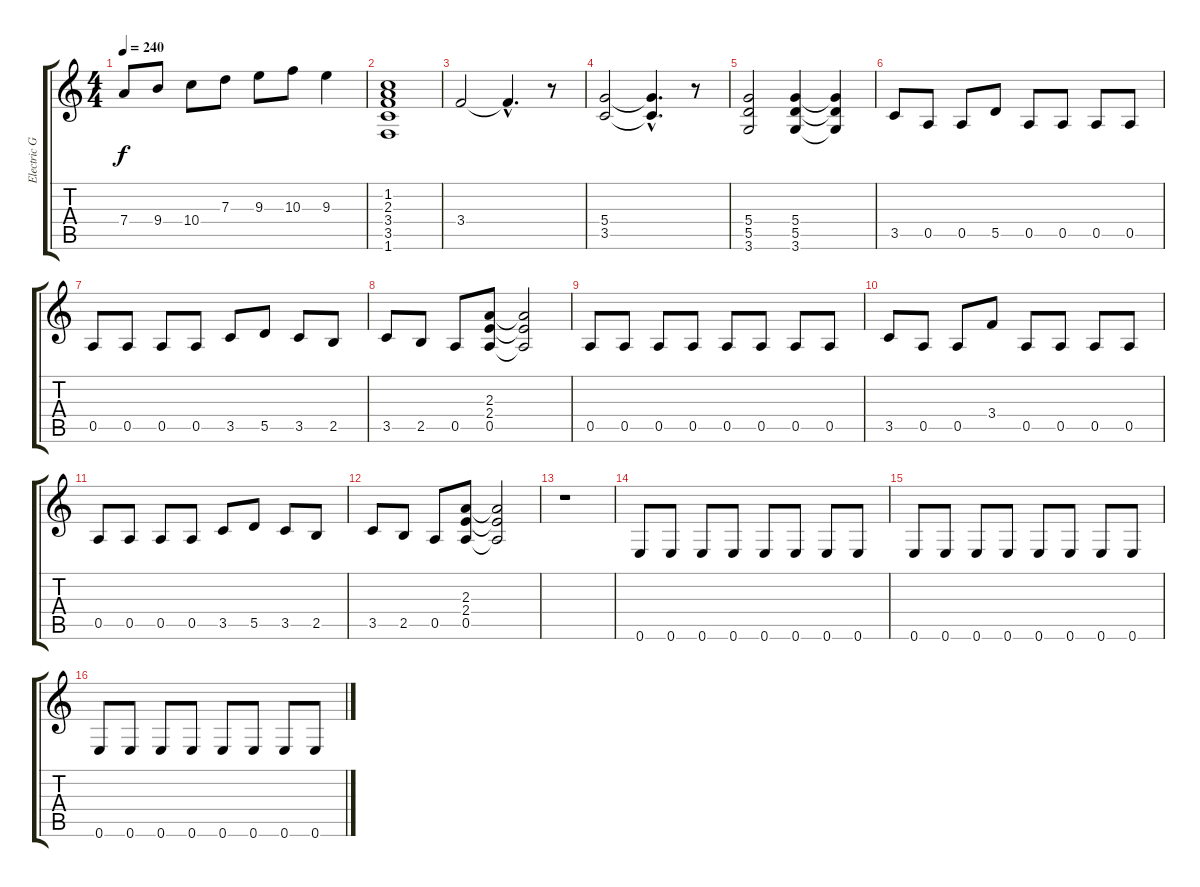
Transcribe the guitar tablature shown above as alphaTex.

\track ("Electric Guitar 3" "Electric G") {instrument overdrivenguitar}
\staff {score tabs}
\tuning (E4 B3 G3 D3 A2 E2) {hide}
\ts (4 4)
\tempo 240
\clef g2
\ks c
7.4.8{dy f} 9.4.8 10.4.8 7.3.8 9.3.8 10.3.8 9.3.4 |
(1.2 2.3 3.4 3.5 1.6).1 |
3.4.2 3.4{hac t}.4{d} r.8 |
(5.4 3.5).2 (5.4{hac t} 3.5{hac t}).4{d} r.8 |
(5.4 5.5 3.6).2 (5.4 5.5 3.6).4 (5.4{t} 5.5{t} 3.6{t}).4 |
3.5.8 0.5.8 0.5.8 5.5.8 0.5.8 0.5.8 0.5.8 0.5.8 |
0.5.8 0.5.8 0.5.8 0.5.8 3.5.8 5.5.8 3.5.8 2.5.8 |
3.5.8 2.5.8 0.5.8 (2.3 2.4 0.5).8 (2.3{t} 2.4{t} 0.5{t}).2 |
0.5.8 0.5.8 0.5.8 0.5.8 0.5.8 0.5.8 0.5.8 0.5.8 |
3.5.8 0.5.8 0.5.8 3.4.8 0.5.8 0.5.8 0.5.8 0.5.8 |
0.5.8 0.5.8 0.5.8 0.5.8 3.5.8 5.5.8 3.5.8 2.5.8 |
3.5.8 2.5.8 0.5.8 (2.3 2.4 0.5).8 (2.3{t} 2.4{t} 0.5{t}).2 |
r.1 |
0.6.8 0.6.8 0.6.8 0.6.8 0.6.8 0.6.8 0.6.8 0.6.8 |
0.6.8 0.6.8 0.6.8 0.6.8 0.6.8 0.6.8 0.6.8 0.6.8 |
0.6.8 0.6.8 0.6.8 0.6.8 0.6.8 0.6.8 0.6.8 0.6.8
